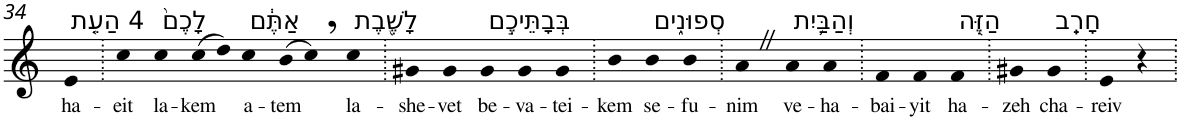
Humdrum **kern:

**kern	**text
*part1	*part1
*staff1	*staff1
*I"Piano	*
*I'Pno	*
!!LO:PB:g=z
*clefG2	*
*k[]	*
=34	=34
!LO:TX:a:t=4 הַעֵ֤ת	!
!	!LO:LY:b
4e	ha-
=35.	=35.
!	!LO:LY:b
4cc	-eit
!LO:TX:a:t=לָכֶם֙	!
!	!LO:LY:b
4cc	la-
!	!LO:LY:b
(>8cc	-kem
8dd)	.
!LO:TX:a:t=אַתֶּ֔ם	!
!	!LO:LY:b
4cc	a-
!	!LO:LY:b
(>8b	-tem
8cc,)	.
!LO:TX:a:t=לָשֶׁ֖בֶת	!
!	!LO:LY:b
4cc	la-
=36.	=36.
!	!LO:LY:b
4g#X	-she-
!	!LO:LY:b
4g#	-vet
!LO:TX:a:t=בְּבָתֵּיכֶ֣ם	!
!	!LO:LY:b
4g#	be-
!	!LO:LY:b
4g#	-va-
!	!LO:LY:b
4g#	-tei-
=37.	=37.
!	!LO:LY:b
4b	-kem
!LO:TX:a:t=סְפוּנִ֑ים	!
!	!LO:LY:b
4b	se-
!	!LO:LY:b
4b	-fu-
=38.	=38.
!	!LO:LY:b
4aZ	-nim
!LO:TX:a:t=וְהַבַּ֥יִת	!
!	!LO:LY:b
4a	ve-
!	!LO:LY:b
4a	-ha-
=39.	=39.
!	!LO:LY:b
4f	-bai-
!	!LO:LY:b
4f	-yit
!LO:TX:a:t=הַזֶּ֖ה	!
!	!LO:LY:b
4f	ha-
=40.	=40.
!	!LO:LY:b
4g#X	-zeh
!LO:TX:a:t=חָרֵֽב	!
!	!LO:LY:b
4g#	cha-
=41.	=41.
!	!LO:LY:b
4e	-reiv
4r	.
=.	=.
*-	*-
